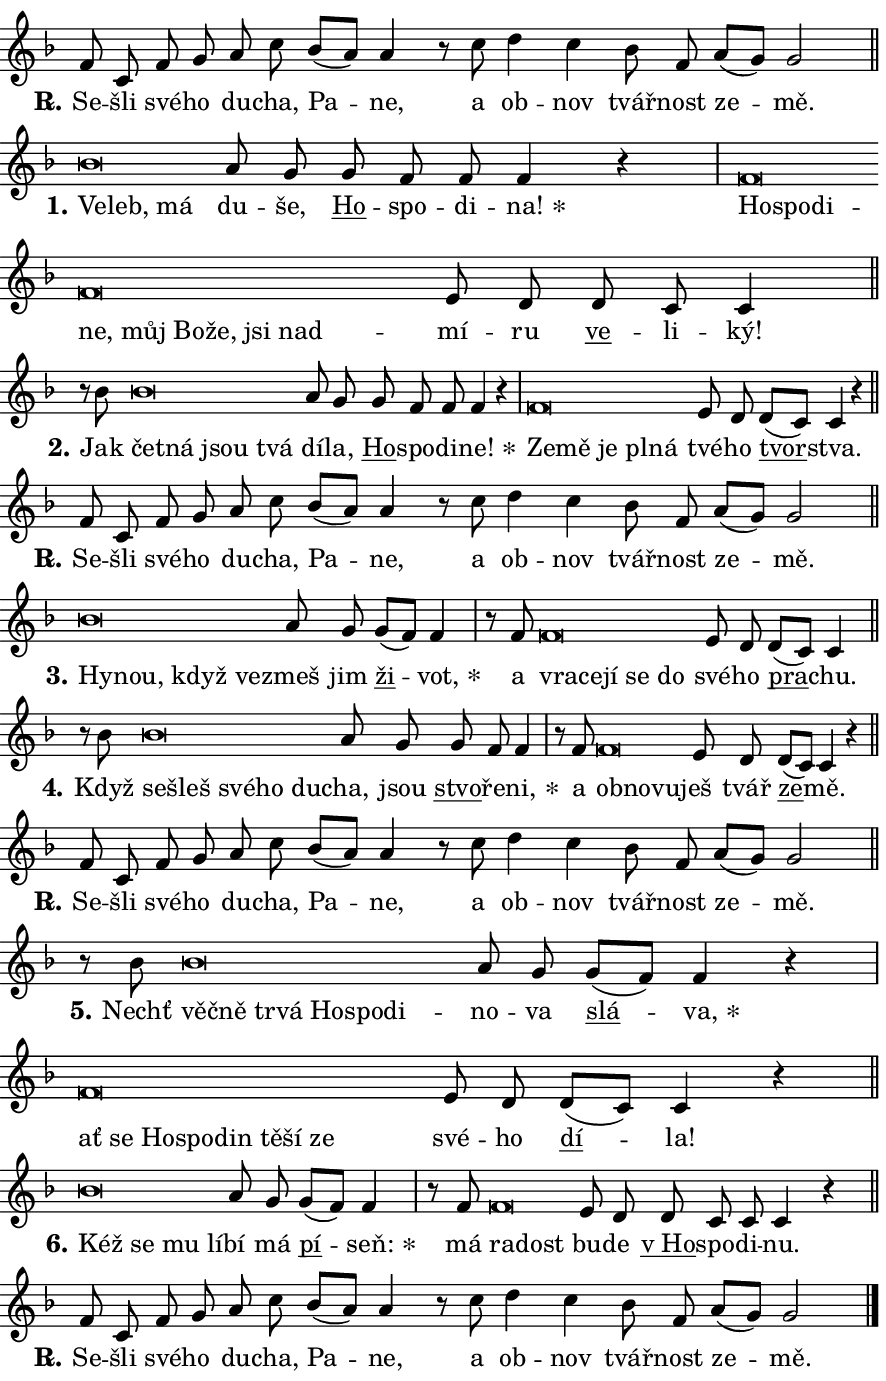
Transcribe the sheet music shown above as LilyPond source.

\version "2.24.0"
\header { tagline = "" }
\paper {
  indent = 0\cm
  top-margin = 0\cm
  right-margin = 0.13\cm % to fit lyric hyphens
  bottom-margin = 0\cm
  left-margin = 0\cm
  paper-width = 15\cm
  page-breaking = #ly:one-page-breaking
  system-system-spacing.basic-distance = #11
  score-system-spacing.basic-distance = #11
  ragged-last = ##f
}


%% Author: Thomas Morley
%% https://lists.gnu.org/archive/html/lilypond-user/2020-05/msg00002.html
#(define (line-position grob)
"Returns position of @var[grob} in current system:
   @code{'start}, if at first time-step
   @code{'end}, if at last time-step
   @code{'middle} otherwise
"
  (let* ((col (ly:item-get-column grob))
         (ln (ly:grob-object col 'left-neighbor))
         (rn (ly:grob-object col 'right-neighbor))
         (col-to-check-left (if (ly:grob? ln) ln col))
         (col-to-check-right (if (ly:grob? rn) rn col))
         (break-dir-left
           (and
             (ly:grob-property col-to-check-left 'non-musical #f)
             (ly:item-break-dir col-to-check-left)))
         (break-dir-right
           (and
             (ly:grob-property col-to-check-right 'non-musical #f)
             (ly:item-break-dir col-to-check-right))))
        (cond ((eqv? 1 break-dir-left) 'start)
              ((eqv? -1 break-dir-right) 'end)
              (else 'middle))))

#(define (tranparent-at-line-position vctor)
  (lambda (grob)
  "Relying on @code{line-position} select the relevant enry from @var{vctor}.
Used to determine transparency,"
    (case (line-position grob)
      ((end) (not (vector-ref vctor 0)))
      ((middle) (not (vector-ref vctor 1)))
      ((start) (not (vector-ref vctor 2))))))

noteHeadBreakVisibility =
#(define-music-function (break-visibility)(vector?)
"Makes @code{NoteHead}s transparent relying on @var{break-visibility}"
#{
  \override NoteHead.transparent =
    #(tranparent-at-line-position break-visibility)
#})

#(define delete-ledgers-for-transparent-note-heads
  (lambda (grob)
    "Reads whether a @code{NoteHead} is transparent.
If so this @code{NoteHead} is removed from @code{'note-heads} from
@var{grob}, which is supposed to be @code{LedgerLineSpanner}.
As a result ledgers are not printed for this @code{NoteHead}"
    (let* ((nhds-array (ly:grob-object grob 'note-heads))
           (nhds-list
             (if (ly:grob-array? nhds-array)
                 (ly:grob-array->list nhds-array)
                 '()))
           ;; Relies on the transparent-property being done before
           ;; Staff.LedgerLineSpanner.after-line-breaking is executed.
           ;; This is fragile ...
           (to-keep
             (remove
               (lambda (nhd)
                 (ly:grob-property nhd 'transparent #f))
               nhds-list)))
      ;; TODO find a better method to iterate over grob-arrays, similiar
      ;; to filter/remove etc for lists
      ;; For now rebuilt from scratch
      (set! (ly:grob-object grob 'note-heads)  '())
      (for-each
        (lambda (nhd)
          (ly:pointer-group-interface::add-grob grob 'note-heads nhd))
        to-keep))))

squashNotes = {
  \override NoteHead.X-extent = #'(-0.2 . 0.2)
  \override NoteHead.Y-extent = #'(-0.75 . 0)
  \override NoteHead.stencil =
    #(lambda (grob)
       (let ((pos (ly:grob-property grob 'staff-position)))
         (begin
           (if (< pos -7) (display "ERROR: Lower brevis then expected\n") (display ""))
           (if (<= pos -6) ly:text-interface::print ly:note-head::print))))
}
unSquashNotes = {
  \revert NoteHead.X-extent
  \revert NoteHead.Y-extent
  \revert NoteHead.stencil
}

hideNotes = \noteHeadBreakVisibility #begin-of-line-visible
unHideNotes = \noteHeadBreakVisibility #all-visible

% work-around for resetting accidentals
% https://lilypond.org/doc/v2.23/Documentation/notation/displaying-rhythms#unmetered-music
cadenzaMeasure = {
  \cadenzaOff
  \partial 1024 s1024
  \cadenzaOn
}

#(define-markup-command (accent layout props text) (markup?)
  "Underline accented syllable"
  (interpret-markup layout props
    #{\markup \override #'(offset . 4.3) \underline { #text }#}))

responsum = \markup \concat {
  "R" \hspace #-1.05 \path #0.1 #'((moveto 0 0.07) (lineto 0.9 0.8)) \hspace #0.05 "."
}

spaceSize = #0.6828661417322834 % exact space size for TeX Gyre Schola

\layout {
  \context {
    \Staff
    \remove "Time_signature_engraver"
    \override LedgerLineSpanner.after-line-breaking = #delete-ledgers-for-transparent-note-heads
  }
  \context {
    \Lyrics {
      \override LyricSpace.minimum-distance = \spaceSize
      \override LyricText.font-name = #"TeX Gyre Schola"
      \override LyricText.font-size = 1
      \override StanzaNumber.font-name = #"TeX Gyre Schola Bold"
      \override StanzaNumber.font-size = 1
    }
  }
  \context {
    \Score 
    \override NoteHead.text =
      #(lambda (grob) 
        (let ((pos (ly:grob-property grob 'staff-position)))
          #{\markup {
            \combine
              \halign #-0.55 \raise #(if (= pos -6) 0 0.5) \override #'(thickness . 2) \draw-line #'(3.2 . 0)
              \musicglyph "noteheads.sM1"
          }#}))
  }
}

% magnetic-lyrics.ily
%
%   written by
%     Jean Abou Samra <jean@abou-samra.fr>
%     Werner Lemberg <wl@gnu.org>
%
%   adapted by
%     Jiri Hon <jiri.hon@gmail.com>
%
% Version 2022-Apr-15

% https://www.mail-archive.com/lilypond-user@gnu.org/msg149350.html

#(define (Left_hyphen_pointer_engraver context)
   "Collect syllable-hyphen-syllable occurrences in lyrics and store
them in properties.  This engraver only looks to the left.  For
example, if the lyrics input is @code{foo -- bar}, it does the
following.

@itemize @bullet
@item
Set the @code{text} property of the @code{LyricHyphen} grob between
@q{foo} and @q{bar} to @code{foo}.

@item
Set the @code{left-hyphen} property of the @code{LyricText} grob with
text @q{foo} to the @code{LyricHyphen} grob between @q{foo} and
@q{bar}.
@end itemize

Use this auxiliary engraver in combination with the
@code{lyric-@/text::@/apply-@/magnetic-@/offset!} hook."
   (let ((hyphen #f)
         (text #f))
     (make-engraver
      (acknowledgers
       ((lyric-syllable-interface engraver grob source-engraver)
        (set! text grob)))
      (end-acknowledgers
       ((lyric-hyphen-interface engraver grob source-engraver)
        ;(when (not (grob::has-interface grob 'lyric-space-interface))
          (set! hyphen grob)));)
      ((stop-translation-timestep engraver)
       (when (and text hyphen)
         (ly:grob-set-object! text 'left-hyphen hyphen))
       (set! text #f)
       (set! hyphen #f)))))

#(define (lyric-text::apply-magnetic-offset! grob)
   "If the space between two syllables is less than the value in
property @code{LyricText@/.details@/.squash-threshold}, move the right
syllable to the left so that it gets concatenated with the left
syllable.

Use this function as a hook for
@code{LyricText@/.after-@/line-@/breaking} if the
@code{Left_@/hyphen_@/pointer_@/engraver} is active."
   (let ((hyphen (ly:grob-object grob 'left-hyphen #f)))
     (when hyphen
       (let ((left-text (ly:spanner-bound hyphen LEFT)))
         (when (grob::has-interface left-text 'lyric-syllable-interface)
           (let* ((common (ly:grob-common-refpoint grob left-text X))
                  (this-x-ext (ly:grob-extent grob common X))
                  (left-x-ext
                   (begin
                     ;; Trigger magnetism for left-text.
                     (ly:grob-property left-text 'after-line-breaking)
                     (ly:grob-extent left-text common X)))
                  ;; `delta` is the gap width between two syllables.
                  (delta (- (interval-start this-x-ext)
                            (interval-end left-x-ext)))
                  (details (ly:grob-property grob 'details))
                  (threshold (assoc-get 'squash-threshold details 0.2)))
             (when (< delta threshold)
               (let* (;; We have to manipulate the input text so that
                      ;; ligatures crossing syllable boundaries are not
                      ;; disabled.  For languages based on the Latin
                      ;; script this is essentially a beautification.
                      ;; However, for non-Western scripts it can be a
                      ;; necessity.
                      (lt (ly:grob-property left-text 'text))
                      (rt (ly:grob-property grob 'text))
                      (is-space (grob::has-interface hyphen 'lyric-space-interface))
                      (space (if is-space " " ""))
                      (extra-delta (if is-space spaceSize 0))
                      ;; Append new syllable.
                      (ltrt-space (if (and (string? lt) (string? rt))
                                (string-append lt space rt)
                                (make-concat-markup (list lt space rt))))
                      ;; Right-align `ltrt` to the right side.
                      (ltrt-space-markup (grob-interpret-markup
                               grob
                               (make-translate-markup
                                (cons (interval-length this-x-ext) 0)
                                (make-right-align-markup ltrt-space)))))
                 (begin
                   ;; Don't print `left-text`.
                   (ly:grob-set-property! left-text 'stencil #f)
                   ;; Set text and stencil (which holds all collected
                   ;; syllables so far) and shift it to the left.
                   (ly:grob-set-property! grob 'text ltrt-space)
                   (ly:grob-set-property! grob 'stencil ltrt-space-markup)
                   (ly:grob-translate-axis! grob (- (- delta extra-delta)) X))))))))))


#(define (lyric-hyphen::displace-bounds-first grob)
   ;; Make very sure this callback isn't triggered too early.
   (let ((left (ly:spanner-bound grob LEFT))
         (right (ly:spanner-bound grob RIGHT)))
     (ly:grob-property left 'after-line-breaking)
     (ly:grob-property right 'after-line-breaking)
     (ly:lyric-hyphen::print grob)))

squashThreshold = #0.4

\layout {
  \context {
    \Lyrics
    \consists #Left_hyphen_pointer_engraver
    \override LyricText.after-line-breaking =
      #lyric-text::apply-magnetic-offset!
    \override LyricHyphen.stencil = #lyric-hyphen::displace-bounds-first
    \override LyricText.details.squash-threshold = \squashThreshold
    \override LyricHyphen.minimum-distance = 0
    \override LyricHyphen.minimum-length = \squashThreshold
  }
}

squashText = \override LyricText.details.squash-threshold = 9999
unSquashText = \override LyricText.details.squash-threshold = \squashThreshold

leftText = \override LyricText.self-alignment-X = #LEFT
unLeftText = \revert LyricText.self-alignment-X

starOffset = #(lambda (grob) 
                (let ((x_offset (ly:self-alignment-interface::aligned-on-x-parent grob)))
                  (if (= x_offset 0) 0 (+ x_offset 1.2))))

star = #(define-music-function (syllable)(string?)
"Append star separator at the end of a syllable"
#{
  \once \override LyricText.X-offset = #starOffset
  \lyricmode { \markup {
    #syllable
    \override #'((font-name . "TeX Gyre Schola Bold")) \hspace #0.2 \lower #0.65 \larger "*"
  } }
#})

starAccent = #(define-music-function (syllable)(string?)
"Append star separator at the end of a syllable and make accent"
#{
  \once \override LyricText.X-offset = #starOffset
  \lyricmode { \markup {
    \accent #syllable
    \override #'((font-name . "TeX Gyre Schola Bold")) \hspace #0.2 \lower #0.65 \larger "*"
  } }
#})

breath = #(define-music-function (syllable)(string?)
"Append breathing indicator at the end of a syllable"
#{
  \lyricmode { \markup { #syllable "+" } }
#})

optionalBreath = #(define-music-function (syllable)(string?)
"Append optional breathing indicator at the end of a syllable"
#{
  \lyricmode { \markup { #syllable "(+)" } }
#})


\score {
    <<
        \new Voice = "melody" { \cadenzaOn \key f \major \relative { f'8 c f g a c \bar "" bes[( a)] a4 \bar "" r8 c d4 c \bar "" bes8 f \bar "" a[( g)] g2 \cadenzaMeasure \bar "||" \break } }
        \new Lyrics \lyricsto "melody" { \lyricmode { \set stanza = \responsum
Se -- šli své -- ho du -- cha, Pa -- ne, a ob -- nov tvář -- nost ze -- mě. } }
    >>
    \layout {}
}

\score {
    <<
        \new Voice = "melody" { \cadenzaOn \key f \major \relative { \squashNotes bes'\breve*1/16 \hideNotes \breve*1/16 \breve*1/16 \bar "" \unHideNotes \unSquashNotes a8 g \bar "" g f f f4 r \cadenzaMeasure \bar "|" \squashNotes f\breve*1/16 \hideNotes \breve*1/16 \bar "" \breve*1/16 \bar "" \breve*1/16 \bar "" \breve*1/16 \bar "" \breve*1/16 \bar "" \breve*1/16 \bar "" \breve*1/16 \breve*1/16 \bar "" \unHideNotes \unSquashNotes e8 d \bar "" d c c4 \cadenzaMeasure \bar "||" \break } }
        \new Lyrics \lyricsto "melody" { \lyricmode { \set stanza = "1."
\leftText Ve -- \squashText leb, má \unLeftText \unSquashText du -- še, \markup \accent Ho -- spo -- di -- \star na! \leftText Ho -- \squashText spo -- di -- ne, můj Bo -- že, jsi nad -- \unLeftText \unSquashText mí -- ru \markup \accent ve -- li -- ký! } }
    >>
    \layout {}
}

\score {
    <<
        \new Voice = "melody" { \cadenzaOn \key f \major \relative { r8 bes'8 \squashNotes bes\breve*1/16 \hideNotes \breve*1/16 \bar "" \breve*1/16 \breve*1/16 \bar "" \unHideNotes \unSquashNotes a8 g \bar "" g f f f4 r \cadenzaMeasure \bar "|" \squashNotes f\breve*1/16 \hideNotes \breve*1/16 \bar "" \breve*1/16 \bar "" \breve*1/16 \breve*1/16 \bar "" \unHideNotes \unSquashNotes e8 d \bar "" d[( c)] c4 r \cadenzaMeasure \bar "||" \break } }
        \new Lyrics \lyricsto "melody" { \lyricmode { \set stanza = "2."
Jak \leftText čet -- \squashText ná jsou tvá \unLeftText \unSquashText dí -- la, \markup \accent Ho -- spo -- di -- \star ne! \leftText Ze -- \squashText mě je pl -- ná \unLeftText \unSquashText tvé -- ho \markup \accent tvor -- stva. } }
    >>
    \layout {}
}

\score {
    <<
        \new Voice = "melody" { \cadenzaOn \key f \major \relative { f'8 c f g a c \bar "" bes[( a)] a4 \bar "" r8 c d4 c \bar "" bes8 f \bar "" a[( g)] g2 \cadenzaMeasure \bar "||" \break } }
        \new Lyrics \lyricsto "melody" { \lyricmode { \set stanza = \responsum
Se -- šli své -- ho du -- cha, Pa -- ne, a ob -- nov tvář -- nost ze -- mě. } }
    >>
    \layout {}
}

\score {
    <<
        \new Voice = "melody" { \cadenzaOn \key f \major \relative { \squashNotes bes'\breve*1/16 \hideNotes \breve*1/16 \bar "" \breve*1/16 \breve*1/16 \bar "" \unHideNotes \unSquashNotes a8 g \bar "" g[( f)] f4 \cadenzaMeasure \bar "|" r8 f8 \squashNotes f\breve*1/16 \hideNotes \breve*1/16 \bar "" \breve*1/16 \bar "" \breve*1/16 \breve*1/16 \bar "" \unHideNotes \unSquashNotes e8 d \bar "" d[( c)] c4 \cadenzaMeasure \bar "||" \break } }
        \new Lyrics \lyricsto "melody" { \lyricmode { \set stanza = "3."
\leftText Hy -- \squashText nou, když ve -- \unLeftText \unSquashText zmeš jim \markup \accent ži -- \star vot, a \leftText vra -- \squashText ce -- jí se do \unLeftText \unSquashText své -- ho \markup \accent pra -- chu. } }
    >>
    \layout {}
}

\score {
    <<
        \new Voice = "melody" { \cadenzaOn \key f \major \relative { r8 bes'8 \squashNotes bes\breve*1/16 \hideNotes \breve*1/16 \bar "" \breve*1/16 \bar "" \breve*1/16 \breve*1/16 \bar "" \unHideNotes \unSquashNotes a8 g \bar "" g f f4 \cadenzaMeasure \bar "|" r8 f8 \squashNotes f\breve*1/16 \hideNotes \breve*1/16 \breve*1/16 \bar "" \unHideNotes \unSquashNotes e8 d \bar "" d[( c)] c4 r \cadenzaMeasure \bar "||" \break } }
        \new Lyrics \lyricsto "melody" { \lyricmode { \set stanza = "4."
Když \leftText se -- \squashText šleš své -- ho du -- \unLeftText \unSquashText cha, jsou \markup \accent stvo -- ře -- \star ni, a \leftText ob -- \squashText no -- vu -- \unLeftText \unSquashText ješ tvář \markup \accent ze -- mě. } }
    >>
    \layout {}
}

\score {
    <<
        \new Voice = "melody" { \cadenzaOn \key f \major \relative { f'8 c f g a c \bar "" bes[( a)] a4 \bar "" r8 c d4 c \bar "" bes8 f \bar "" a[( g)] g2 \cadenzaMeasure \bar "||" \break } }
        \new Lyrics \lyricsto "melody" { \lyricmode { \set stanza = \responsum
Se -- šli své -- ho du -- cha, Pa -- ne, a ob -- nov tvář -- nost ze -- mě. } }
    >>
    \layout {}
}

\score {
    <<
        \new Voice = "melody" { \cadenzaOn \key f \major \relative { r8 bes'8 \squashNotes bes\breve*1/16 \hideNotes \breve*1/16 \bar "" \breve*1/16 \bar "" \breve*1/16 \bar "" \breve*1/16 \bar "" \breve*1/16 \breve*1/16 \bar "" \unHideNotes \unSquashNotes a8 g \bar "" g[( f)] f4 r \cadenzaMeasure \bar "|" \squashNotes f\breve*1/16 \hideNotes \breve*1/16 \bar "" \breve*1/16 \bar "" \breve*1/16 \bar "" \breve*1/16 \bar "" \breve*1/16 \bar "" \breve*1/16 \breve*1/16 \bar "" \unHideNotes \unSquashNotes e8 d \bar "" d[( c)] c4 r \cadenzaMeasure \bar "||" \break } }
        \new Lyrics \lyricsto "melody" { \lyricmode { \set stanza = "5."
Nechť \leftText věč -- \squashText ně tr -- vá Ho -- spo -- di -- \unLeftText \unSquashText no -- va \markup \accent slá -- \star va, \leftText ať \squashText se Ho -- spo -- din tě -- ší ze \unLeftText \unSquashText své -- ho \markup \accent dí -- la! } }
    >>
    \layout {}
}

\score {
    <<
        \new Voice = "melody" { \cadenzaOn \key f \major \relative { \squashNotes bes'\breve*1/16 \hideNotes \breve*1/16 \bar "" \breve*1/16 \breve*1/16 \bar "" \unHideNotes \unSquashNotes a8 g \bar "" g[( f)] f4 \cadenzaMeasure \bar "|" r8 f8 \squashNotes f\breve*1/16 \hideNotes \breve*1/16 \bar "" \unHideNotes \unSquashNotes e8 d \bar "" d c c c4 r \cadenzaMeasure \bar "||" \break } }
        \new Lyrics \lyricsto "melody" { \lyricmode { \set stanza = "6."
\leftText Kéž \squashText se mu lí -- \unLeftText \unSquashText bí má \markup \accent pí -- \star seň: má \leftText ra -- \squashText dost \unLeftText \unSquashText bu -- de \markup \accent "v Ho" -- spo -- di -- nu. } }
    >>
    \layout {}
}

\score {
    <<
        \new Voice = "melody" { \cadenzaOn \key f \major \relative { f'8 c f g a c \bar "" bes[( a)] a4 \bar "" r8 c d4 c \bar "" bes8 f \bar "" a[( g)] g2 \cadenzaMeasure \bar "||" \break } \bar "|." }
        \new Lyrics \lyricsto "melody" { \lyricmode { \set stanza = \responsum
Se -- šli své -- ho du -- cha, Pa -- ne, a ob -- nov tvář -- nost ze -- mě. } }
    >>
    \layout {}
}
